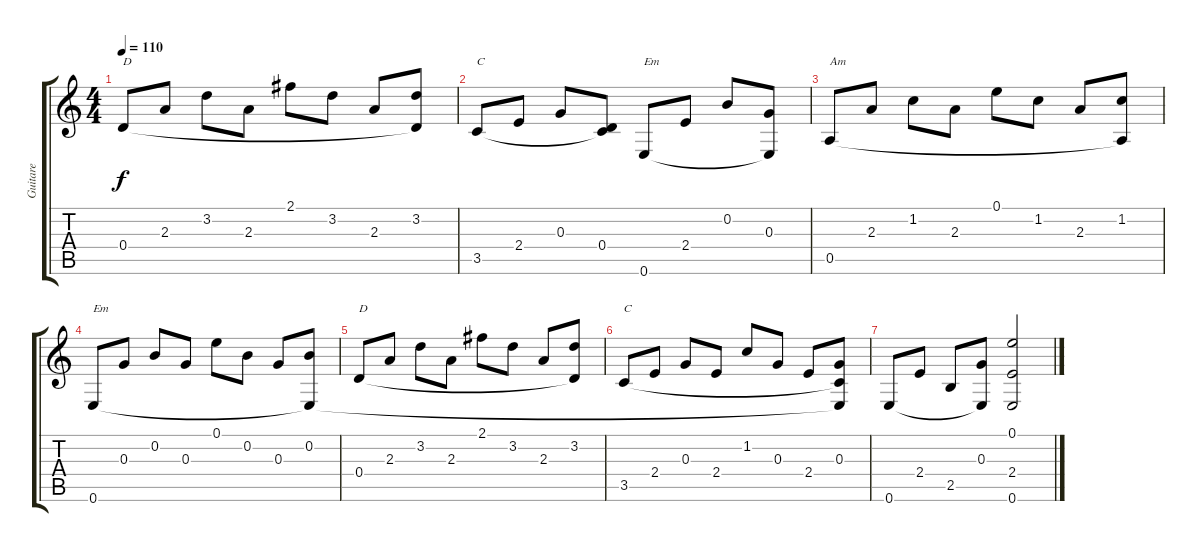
\track ("Guitare" "Guitare") {instrument acousticguitarnylon}
\staff {score tabs}
\tuning (E4 B3 G3 D3 A2 E2) {hide}
\ts (4 4)
\tempo 110
\clef g2
\ks c
0.4.8{txt "D" dy f} 2.3.8 3.2.8 2.3.8 2.1.8 3.2.8 2.3.8 (3.2 0.4{t}).8 |
3.5.8{txt "C"} 2.4.8 0.3.8 (0.4 3.5{t}).8 0.6.8{txt "Em"} 2.4.8 0.2.8 (0.3 0.6{t}).8 |
0.5.8{txt "Am"} 2.3.8 1.2.8 2.3.8 0.1.8 1.2.8 2.3.8 (1.2 0.5{t}).8 |
0.6.8{txt "Em"} 0.3.8 0.2.8 0.3.8 0.1.8 0.2.8 0.3.8 (0.2 0.6{t}).8 |
0.4.8{txt "D"} 2.3.8 3.2.8 2.3.8 2.1.8 3.2.8 2.3.8 (3.2 0.4{t}).8 |
3.5.8{txt "C"} 2.4.8 0.3.8 2.4.8 1.2.8 0.3.8 2.4.8 (0.3 3.5{t} 0.6{t}).8 |
0.6.8 2.4.8 2.5.8 (0.3 0.6{t}).8 (0.1 2.4 0.6).2
